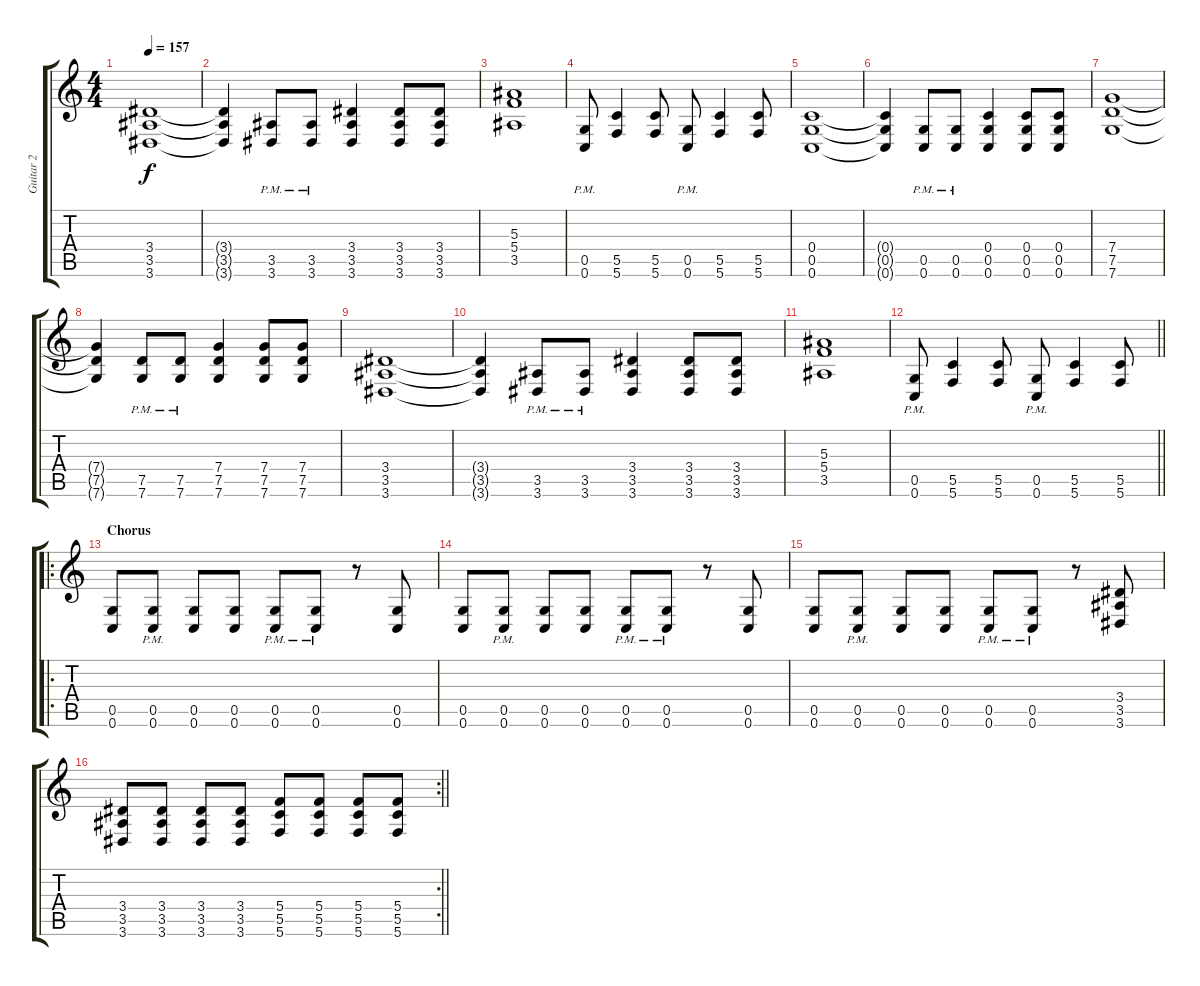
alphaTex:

\track ("Guitar 2" "Guitar 2") {instrument distortionguitar}
\staff {score tabs}
\tuning (D4 A3 F3 C3 G2 C2) {hide}
\ts (4 4)
\tempo 157
\clef g2
\ks c
(3.4 3.5 3.6).1{dy f} |
(3.4{t} 3.5{t} 3.6{t}).4 (3.5{pm} 3.6{pm}).8 (3.5{pm} 3.6{pm}).8 (3.4 3.5 3.6).4 (3.4 3.5 3.6).8 (3.4 3.5 3.6).8 |
(5.3 5.4 3.5).1 |
(0.5{pm} 0.6{pm}).8 (5.5 5.6).4 (5.5 5.6).8 (0.5{pm} 0.6{pm}).8 (5.5 5.6).4 (5.5 5.6).8 |
(0.4 0.5 0.6).1 |
(0.4{t} 0.5{t} 0.6{t}).4 (0.5{pm} 0.6{pm}).8 (0.5{pm} 0.6{pm}).8 (0.4 0.5 0.6).4 (0.4 0.5 0.6).8 (0.4 0.5 0.6).8 |
(7.4 7.5 7.6).1 |
(7.4{t} 7.5{t} 7.6{t}).4 (7.5{pm} 7.6{pm}).8 (7.5{pm} 7.6{pm}).8 (7.4 7.5 7.6).4 (7.4 7.5 7.6).8 (7.4 7.5 7.6).8 |
(3.4 3.5 3.6).1 |
(3.4{t} 3.5{t} 3.6{t}).4 (3.5{pm} 3.6{pm}).8 (3.5{pm} 3.6{pm}).8 (3.4 3.5 3.6).4 (3.4 3.5 3.6).8 (3.4 3.5 3.6).8 |
(5.3 5.4 3.5).1 |
\barLineRight lightlight
(0.5{pm} 0.6{pm}).8 (5.5 5.6).4 (5.5 5.6).8 (0.5{pm} 0.6{pm}).8 (5.5 5.6).4 (5.5 5.6).8 |
\ro
\section ("" "Chorus")
(0.5 0.6).8 (0.5{pm} 0.6{pm}).8 (0.5 0.6).8 (0.5 0.6).8 (0.5{pm} 0.6{pm}).8 (0.5{pm} 0.6{pm}).8 r.8 (0.5 0.6).8 |
(0.5 0.6).8 (0.5{pm} 0.6{pm}).8 (0.5 0.6).8 (0.5 0.6).8 (0.5{pm} 0.6{pm}).8 (0.5{pm} 0.6{pm}).8 r.8 (0.5 0.6).8 |
(0.5 0.6).8 (0.5{pm} 0.6{pm}).8 (0.5 0.6).8 (0.5 0.6).8 (0.5{pm} 0.6{pm}).8 (0.5{pm} 0.6{pm}).8 r.8 (3.4 3.5 3.6).8 |
\rc 2
\barLineRight lightlight
(3.4 3.5 3.6).8 (3.4 3.5 3.6).8 (3.4 3.5 3.6).8 (3.4 3.5 3.6).8 (5.4 5.5 5.6).8 (5.4 5.5 5.6).8 (5.4 5.5 5.6).8 (5.4 5.5 5.6).8
